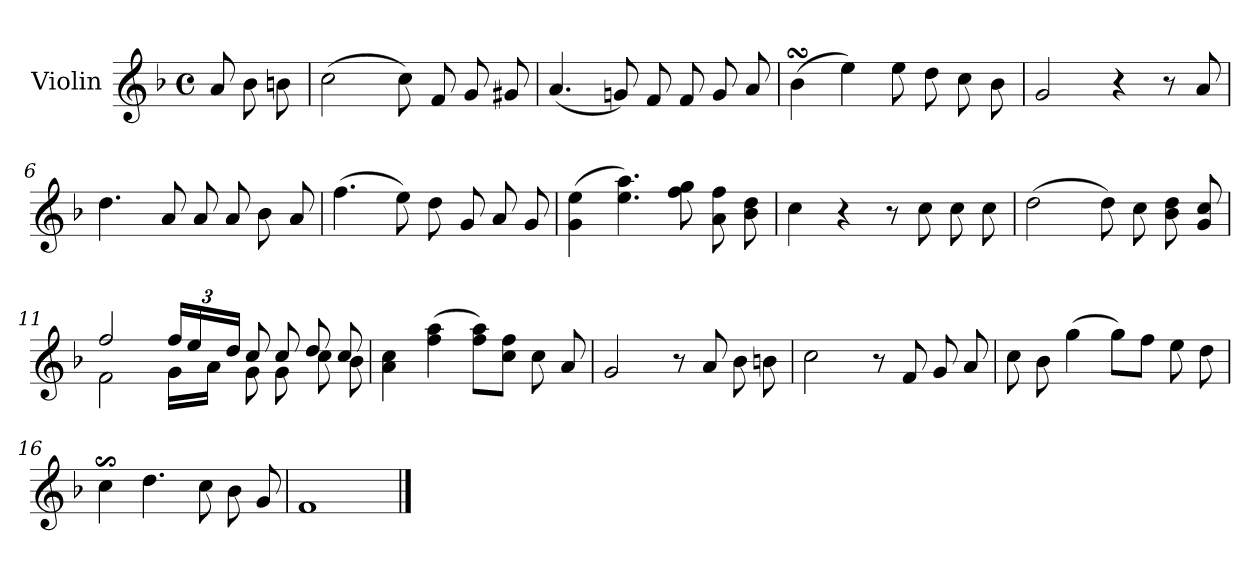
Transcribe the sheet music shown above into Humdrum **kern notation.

**kern	**dynam
*part1	*part1
*staff1	*staff1
*I"Violin	*
*I'Vln.	*
*clefG2	*
*k[b-]	*
*M4/4	*
*met(c)	*
=1	=1
8a	Andante
8b-	.
8bn	.
=2	=2
(2cc	.
8cc)	.
8f	.
8g	.
8g#X	.
=3	=3
(4.a	.
8gn)	.
8f	.
8f	.
8g	.
8a	.
=4	=4
(4b-sSSs	.
4ee)	.
8ee	.
8dd	.
8cc	.
8b-	.
=5	=5
2g	.
4r	.
8r	.
8a	.
!!LO:LB:g=z
=6	=6
4.dd	.
8a	.
8a	.
8a	.
8b-	.
8a	.
=7	=7
(4.ff	.
8ee)	.
8dd	.
8g	.
8a	.
8g	.
=8	=8
(4g 4ee	.
4.ee 4.aa)	.
8ff 8gg	.
8a 8ff	.
8b- 8dd	.
=9	=9
4cc	.
4r	.
8r	.
8cc	.
8cc	.
8cc	.
=10	=10
(2dd	.
8dd)	.
8cc	.
8b- 8dd	.
8g 8cc	.
!!LO:LB:g=z
=11	=11
*^	*
2ff	2f	.
24ffLL	16gLL	.
24ee	.	.
.	16aJJ	.
24ddJJ	.	.
8cc	8g	.
8cc	8g	.
8dd	8cc	.
8cc	8b-	.
*v	*v	*
=12	=12
4a 4cc	.
(4ff 4aa	.
8ff 8aaL)	.
8cc 8ffJ	.
8cc	.
8a	.
=13	=13
2g	.
8r	.
8a	.
8b-	.
8bn	.
=14	=14
2cc	.
8r	.
8f	.
8g	.
8a	.
=15	=15
8cc	.
8b-	.
(4gg	.
8ggL)	.
8ffJ	.
8ee	.
8dd	.
!!LO:LB:g=z
=16	=16
4ccs$SS	.
4.dd	.
8cc	.
8b-	.
8g	.
=17	=17
1f	.
==	==
*-	*-
